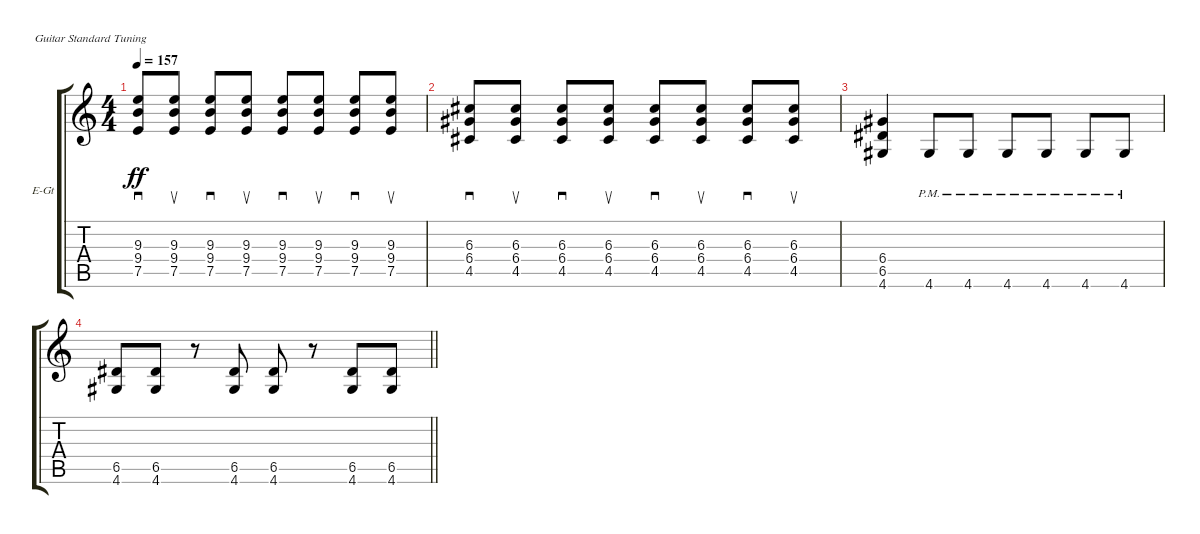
\defaultSystemsLayout 4
\bracketExtendMode groupsimilarinstruments
\firstSystemTrackNameOrientation horizontal
\otherSystemsTrackNameOrientation horizontal
\track ("Electric Guitar" "E-Gt") {instrument overdrivenguitar}
\staff {score tabs}
\tuning (E4 B3 G3 D3 A2 E2)
\ts (4 4)
\tempo 157
\clef g2
\ks c
(7.5 9.4 9.3).8{sd dy ff} (7.5 9.4 9.3).8{su} (7.5 9.4 9.3).8{sd} (7.5 9.4 9.3).8{su} (7.5 9.4 9.3).8{sd} (7.5 9.4 9.3).8{su} (7.5 9.4 9.3).8{sd} (7.5 9.4 9.3).8{su} |
(4.5 6.4 6.3).8{sd} (4.5 6.4 6.3).8{su} (4.5 6.4 6.3).8{sd} (4.5 6.4 6.3).8{su} (4.5 6.4 6.3).8{sd} (4.5 6.4 6.3).8{su} (4.5 6.4 6.3).8{sd} (4.5 6.4 6.3).8{su} |
(6.5 6.4 4.6).4 4.6{pm}.8 4.6{pm}.8 4.6{pm}.8 4.6{pm}.8 4.6{pm}.8 4.6{pm}.8 |
\barLineRight lightlight
(6.5 4.6).8 (6.5 4.6).8 r.8 (6.5 4.6).8 (6.5 4.6).8 r.8 (6.5 4.6).8 (6.5 4.6).8
